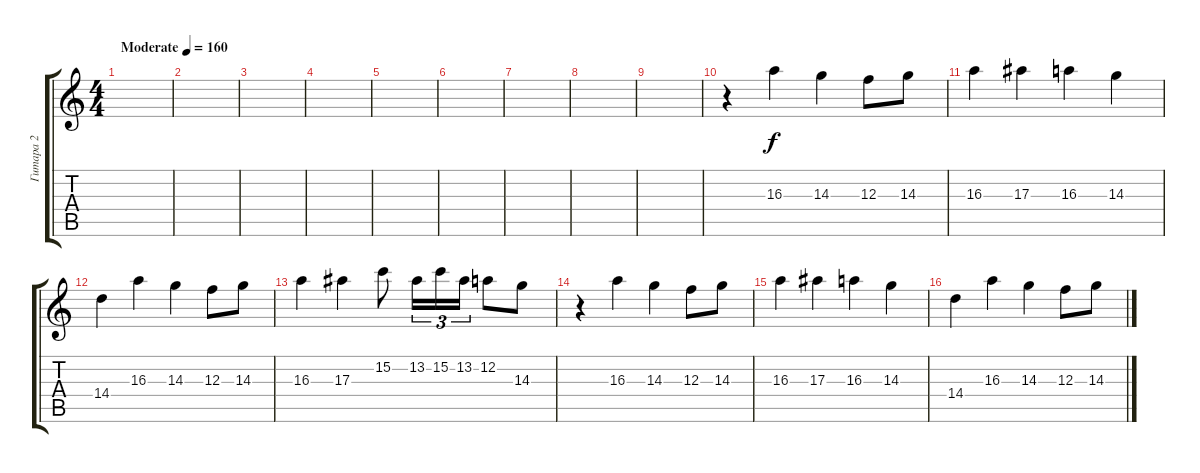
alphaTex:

\track ("Гитара 2" "Гитара 2") {instrument overdrivenguitar}
\staff {score tabs}
\tuning (D4 A3 F3 C3 G2 D2) {hide}
\ts (4 4)
\tempo (160 "Moderate")
\clef g2
\ks c
|
|
|
|
|
|
|
|
|
r.4 16.3.4 14.3.4 12.3.8 14.3.8 |
16.3.4 17.3.4 16.3.4 14.3.4 |
14.4.4 16.3.4 14.3.4 12.3.8 14.3.8 |
16.3.4 17.3.4 15.2.8 13.2.16{tu (3 2)} 15.2.16{tu (3 2)} 13.2.16{tu (3 2)} 12.2.8 14.3.8 |
r.4 16.3.4 14.3.4 12.3.8 14.3.8 |
16.3.4 17.3.4 16.3.4 14.3.4 |
14.4.4 16.3.4 14.3.4 12.3.8 14.3.8
